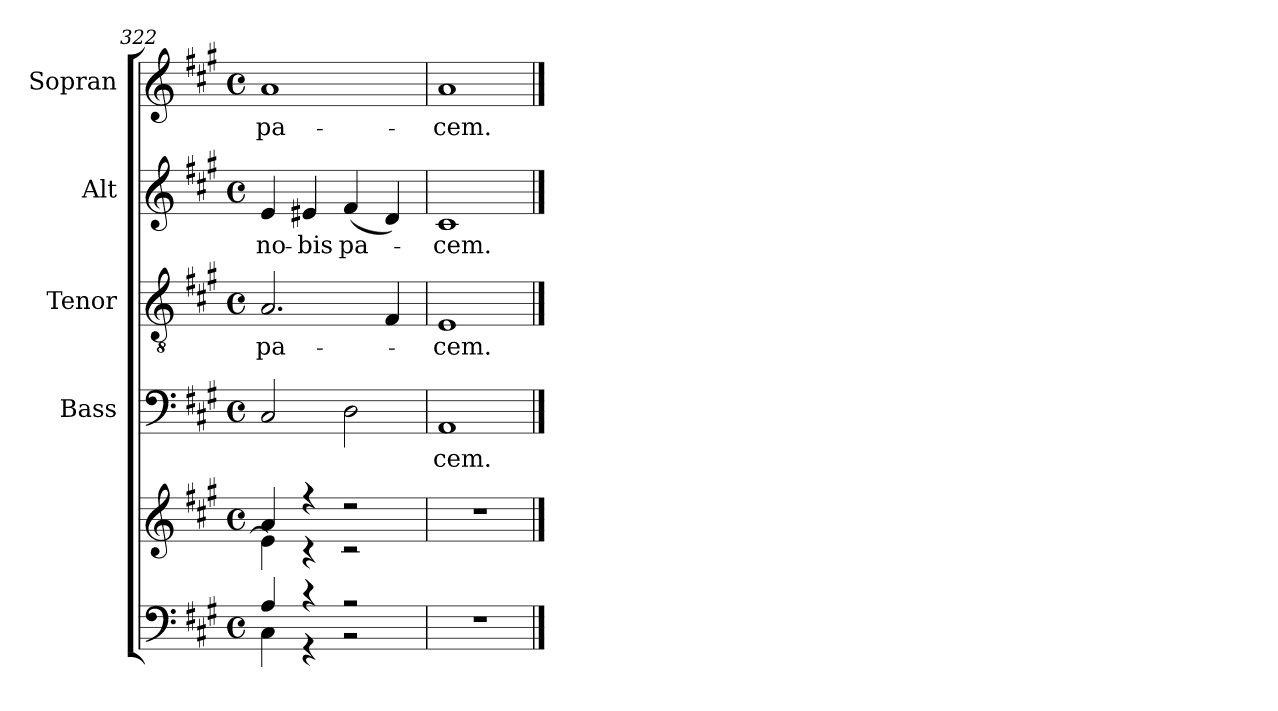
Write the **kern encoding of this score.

**kern	**kern	**kern	**text	**kern	**text	**kern	**text	**kern	**text
*part5	*part5	*part4	*part4	*part3	*part3	*part2	*part2	*part1	*part1
*staff6	*staff5	*staff4	*staff4	*staff3	*staff3	*staff2	*staff2	*staff1	*staff1
*	*	*I"Bass	*	*I"Tenor	*	*I"Alt	*	*I"Sopran	*
*	*	*I'B.	*	*I'T.	*	*I'A.	*	*I'S.	*
*clefF4	*clefG2	*clefF4	*	*clefGv2	*	*clefG2	*	*clefG2	*
*k[f#c#g#]	*k[f#c#g#]	*k[f#c#g#]	*	*k[f#c#g#]	*	*k[f#c#g#]	*	*k[f#c#g#]	*
*A:	*A:	*A:	*	*A:	*	*A:	*	*A:	*
*M4/4	*M4/4	*M4/4	*	*M4/4	*	*M4/4	*	*M4/4	*
*met(c)	*met(c)	*met(c)	*	*met(c)	*	*met(c)	*	*met(c)	*
=322	=322	=322	=322	=322	=322	=322	=322	=322	=322
*^	*^	*	*	*	*	*	*	*	*
!	!	!	!	!	!	!	!LO:LY:b	!	!LO:LY:b	!	!LO:LY:b
4A/	4C#\	4a/	4e\]	2C#/	.	2.A/	pa-	4e/	no-	1a	pa-
!	!	!	!	!	!	!	!	!	!LO:LY:b	!	!
4r	4r	4r	4r	.	.	.	.	4e#X/	-bis	.	.
!	!	!	!	!	!	!	!	!	!LO:LY:b	!	!
2r	2r	2r	2r	2D\	.	.	.	(<4f#/	pa-	.	.
.	.	.	.	.	.	4F#/	.	4d/)	.	.	.
*v	*v	*	*	*	*	*	*	*	*	*	*
*	*v	*v	*	*	*	*	*	*	*	*
=323	=323	=323	=323	=323	=323	=323	=323	=323	=323
!	!	!	!LO:LY:b	!	!LO:LY:b	!	!LO:LY:b	!	!LO:LY:b
1r	1r	1AA	-cem.	1E	-cem.	1c#	-cem.	1a	-cem.
==	==	==	==	==	==	==	==	==	==
*-	*-	*-	*-	*-	*-	*-	*-	*-	*-
